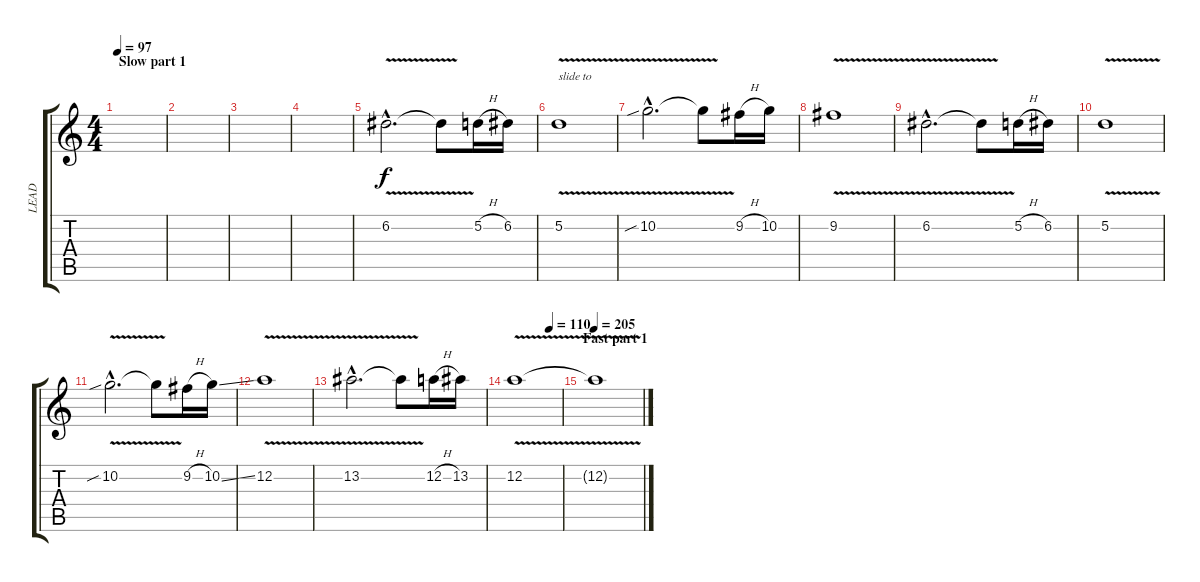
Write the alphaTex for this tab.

\track ("LEAD" "LEAD") {instrument distortionguitar}
\staff {score tabs}
\tuning (D4 A3 F3 C3 G2 D2) {hide}
\ts (4 4)
\section ("" "Slow part 1")
\tempo 97
\clef g2
\ks c
|
|
|
|
6.2{v hac}.2{d volume 14 instrument overdrivenguitar} 6.2{t}.8 5.2{h}.16 6.2.16 |
5.2{v}.1{txt "slide to"} |
10.2{v sib hac}.2{d} 10.2{t}.8 9.2{h}.16 10.2.16 |
9.2{v}.1 |
6.2{v hac}.2{d} 6.2{t}.8 5.2{h}.16 6.2.16 |
5.2{v}.1 |
10.2{v sib hac}.2{d} 10.2{t}.8 9.2{h}.16 10.2{ss}.16 |
12.2{v}.1 |
13.2{v hac}.2{d} 13.2{t}.8 12.2{h}.16 13.2.16 |
\tempo (110 0.75)
12.2{v}.1 |
\section ("" "Fast part 1")
\tempo 205
12.2{t}.1{volume 0}
